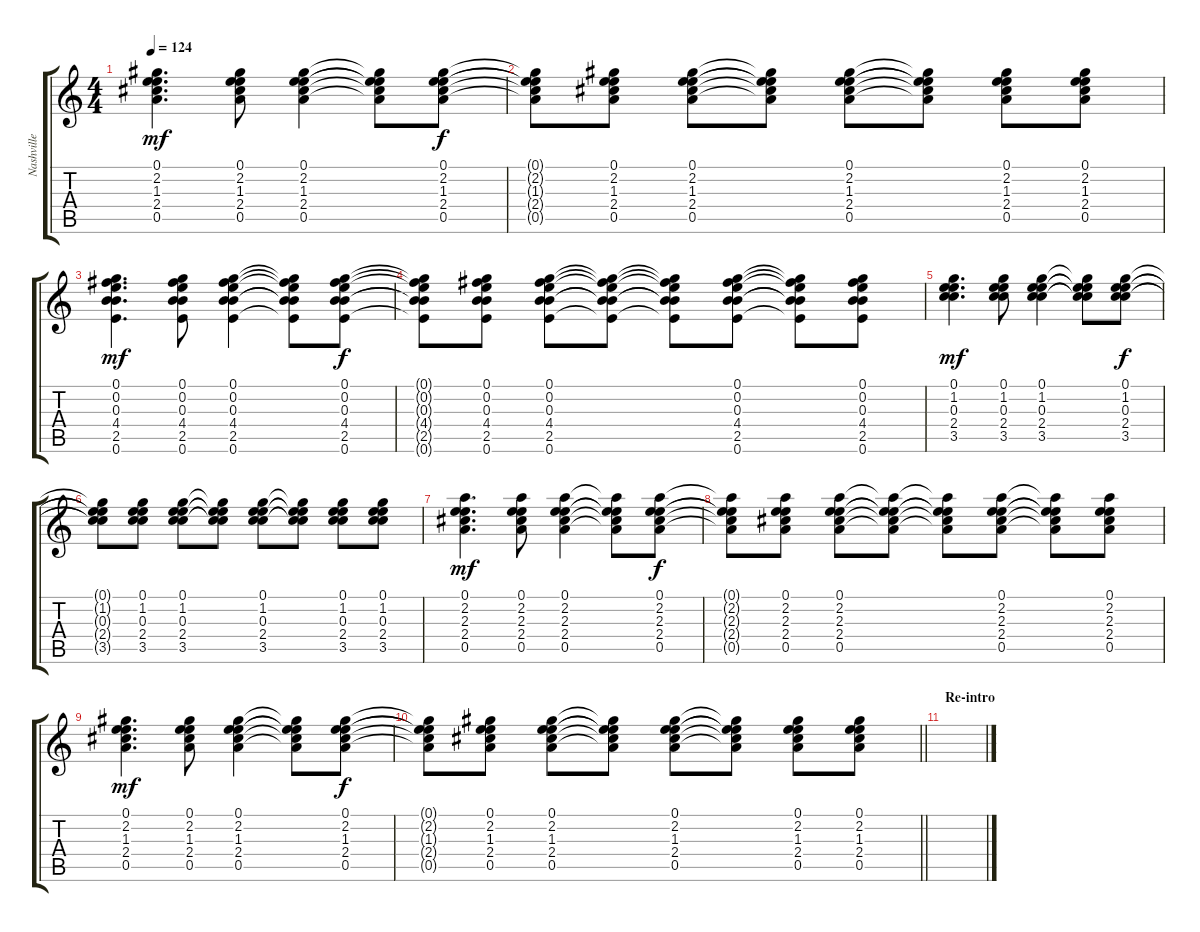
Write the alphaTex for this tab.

\track ("Nashville gitaar" "Nashville ") {instrument acousticguitarsteel}
\staff {score tabs}
\tuning (E4 B3 G4 D4 A3 E3) {hide}
\ts (4 4)
\tempo 124
\clef g2
\ks c
(0.1 2.2 1.3 2.4 0.5).4{d dy mf} (0.1 2.2 1.3 2.4 0.5).8 (0.1 2.2 1.3 2.4 0.5).4 (0.1{t} 2.2{t} 1.3{t} 2.4{t} 0.5{t}).8 (0.1 2.2 1.3 2.4 0.5).8{dy f} |
(0.1{t} 2.2{t} 1.3{t} 2.4{t} 0.5{t}).8 (0.1 2.2 1.3 2.4 0.5).8 (0.1 2.2 1.3 2.4 0.5).8 (0.1{t} 2.2{t} 1.3{t} 2.4{t} 0.5{t}).8 (0.1 2.2 1.3 2.4 0.5).8 (0.1{t} 2.2{t} 1.3{t} 2.4{t} 0.5{t}).8 (0.1 2.2 1.3 2.4 0.5).8 (0.1 2.2 1.3 2.4 0.5).8 |
(0.1 0.2 0.3 4.4 2.5 0.6).4{d dy mf} (0.1 0.2 0.3 4.4 2.5 0.6).8 (0.1 0.2 0.3 4.4 2.5 0.6).4 (0.1{t} 0.2{t} 0.3{t} 4.4{t} 2.5{t} 0.6{t}).8 (0.1 0.2 0.3 4.4 2.5 0.6).8{dy f} |
(0.1{t} 0.2{t} 0.3{t} 4.4{t} 2.5{t} 0.6{t}).8 (0.1 0.2 0.3 4.4 2.5 0.6).8 (0.1 0.2 0.3 4.4 2.5 0.6).8 (0.1{t} 0.2{t} 0.3{t} 4.4{t} 2.5{t} 0.6{t}).8 (0.1{t} 0.2{t} 0.3{t} 4.4{t} 2.5{t} 0.6{t}).8 (0.1 0.2 0.3 4.4 2.5 0.6).8 (0.1{t} 0.2{t} 0.3{t} 4.4{t} 2.5{t} 0.6{t}).8 (0.1 0.2 0.3 4.4 2.5 0.6).8 |
(0.1 1.2 0.3 2.4 3.5).4{d dy mf} (0.1 1.2 0.3 2.4 3.5).8 (0.1 1.2 0.3 2.4 3.5).4 (0.1{t} 1.2{t} 0.3{t} 2.4{t} 3.5{t}).8 (0.1 1.2 0.3 2.4 3.5).8{dy f} |
(0.1{t} 1.2{t} 0.3{t} 2.4{t} 3.5{t}).8 (0.1 1.2 0.3 2.4 3.5).8 (0.1 1.2 0.3 2.4 3.5).8 (0.1{t} 1.2{t} 0.3{t} 2.4{t} 3.5{t}).8 (0.1 1.2 0.3 2.4 3.5).8 (0.1{t} 1.2{t} 0.3{t} 2.4{t} 3.5{t}).8 (0.1 1.2 0.3 2.4 3.5).8 (0.1 1.2 0.3 2.4 3.5).8 |
(0.1 2.2 2.3 2.4 0.5).4{d dy mf} (0.1 2.2 2.3 2.4 0.5).8 (0.1 2.2 2.3 2.4 0.5).4 (0.1{t} 2.2{t} 2.3{t} 2.4{t} 0.5{t}).8 (0.1 2.2 2.3 2.4 0.5).8{dy f} |
(0.1{t} 2.2{t} 2.3{t} 2.4{t} 0.5{t}).8 (0.1 2.2 2.3 2.4 0.5).8 (0.1 2.2 2.3 2.4 0.5).8 (0.1{t} 2.2{t} 2.3{t} 2.4{t} 0.5{t}).8 (0.1{t} 2.2{t} 2.3{t} 2.4{t} 0.5{t}).8 (0.1 2.2 2.3 2.4 0.5).8 (0.1{t} 2.2{t} 2.3{t} 2.4{t} 0.5{t}).8 (0.1 2.2 2.3 2.4 0.5).8 |
(0.1 2.2 1.3 2.4 0.5).4{d dy mf} (0.1 2.2 1.3 2.4 0.5).8 (0.1 2.2 1.3 2.4 0.5).4 (0.1{t} 2.2{t} 1.3{t} 2.4{t} 0.5{t}).8 (0.1 2.2 1.3 2.4 0.5).8{dy f} |
\barLineRight lightlight
(0.1{t} 2.2{t} 1.3{t} 2.4{t} 0.5{t}).8 (0.1 2.2 1.3 2.4 0.5).8 (0.1 2.2 1.3 2.4 0.5).8 (0.1{t} 2.2{t} 1.3{t} 2.4{t} 0.5{t}).8 (0.1 2.2 1.3 2.4 0.5).8 (0.1{t} 2.2{t} 1.3{t} 2.4{t} 0.5{t}).8 (0.1 2.2 1.3 2.4 0.5).8 (0.1 2.2 1.3 2.4 0.5).8 |
\section ("" "Re-intro")
